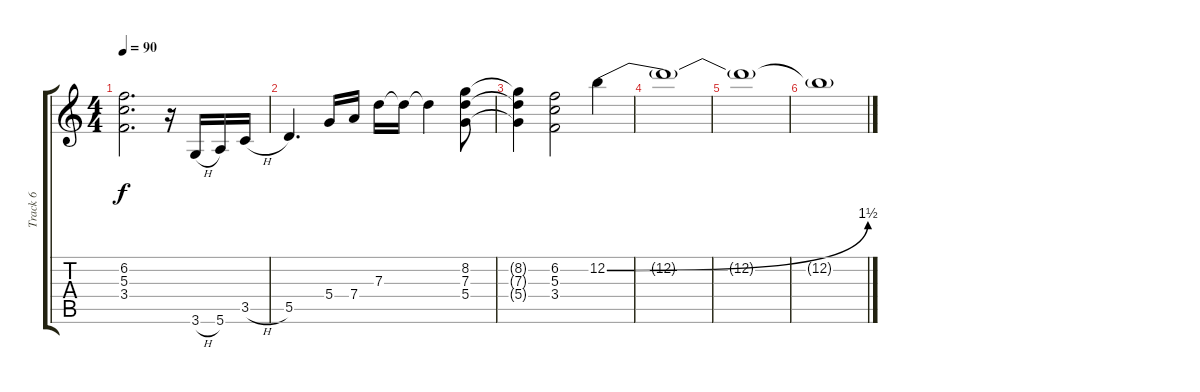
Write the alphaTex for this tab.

\track ("Track 6" "Track 6") {instrument overdrivenguitar}
\staff {score tabs}
\tuning (E4 B3 G3 D3 A2 E2) {hide}
\ts (4 4)
\tempo 90
\clef g2
\ks c
(6.2{t} 5.3{t} 3.4{t}).2{d dy f} r.16 3.6{h}.16 5.6.16 3.5{h}.16 |
5.5.4{d} 5.4.16 7.4.16 7.3.16 7.3{t}.16 7.3{t}.4 (8.2 7.3 5.4).8 |
(8.2{t} 7.3{t} 5.4{t}).4 (6.2 5.3 3.4).2 12.2{be (bend 0 0 60 6)}.4 |
12.2{t}.1 |
12.2{t}.1 |
12.2{t}.1
